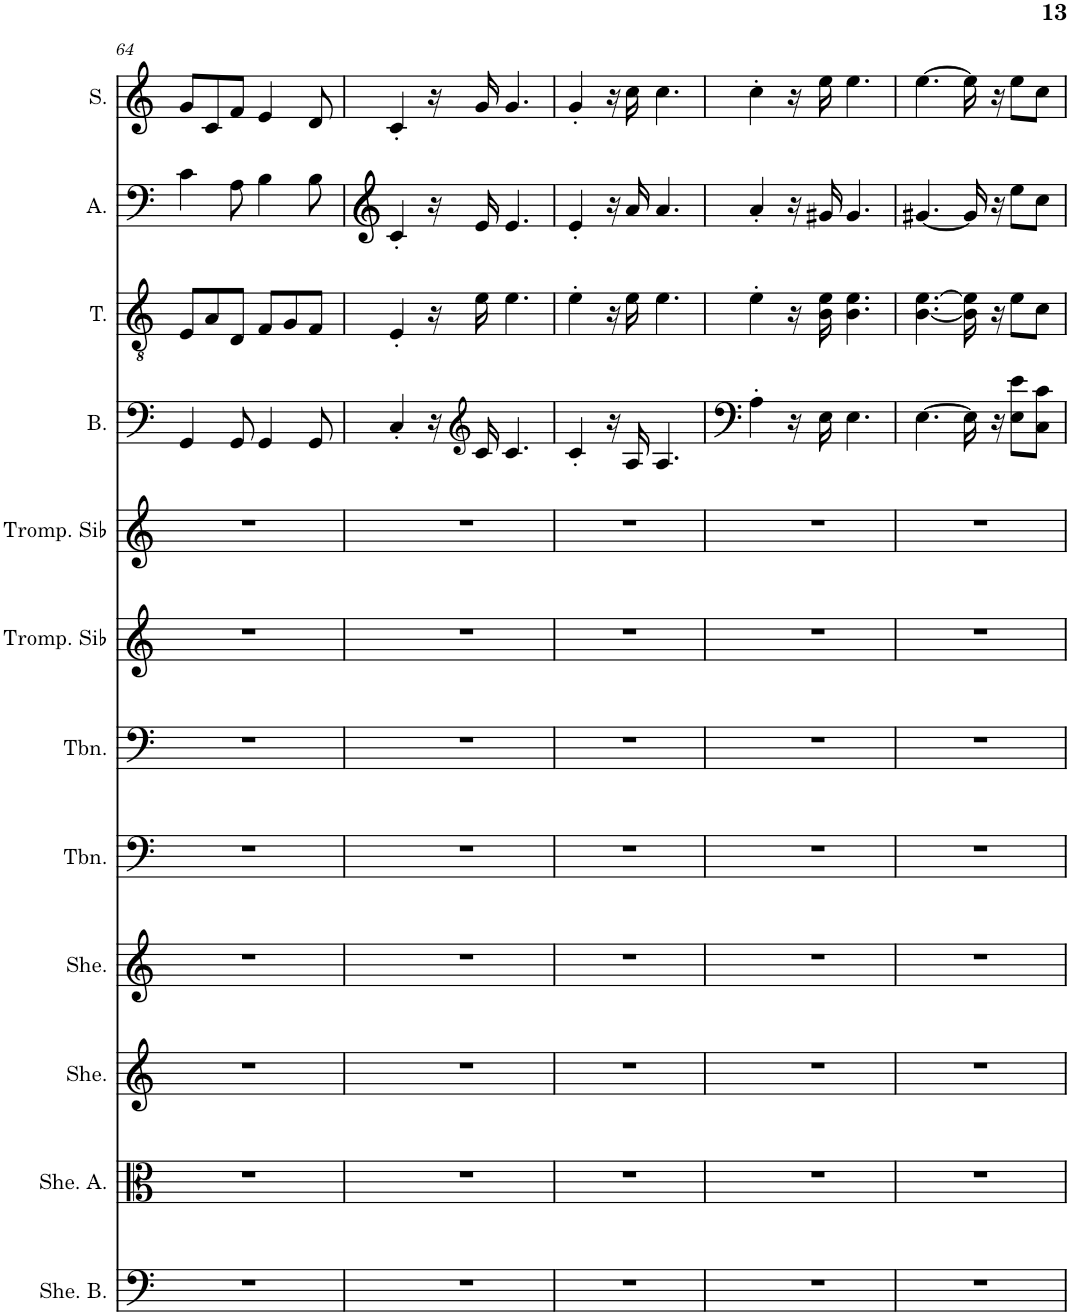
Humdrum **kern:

**kern	**kern	**kern	**kern	**kern	**kern	**kern	**kern	**kern	**kern	**kern	**kern
*part12	*part11	*part10	*part9	*part8	*part7	*part6	*part5	*part4	*part3	*part2	*part1
*staff12	*staff11	*staff10	*staff9	*staff8	*staff7	*staff6	*staff5	*staff4	*staff3	*staff2	*staff1
*I"Sheng Basse, Harmoniu	*I"Sheng Alto, Harmoniu	*I"Sheng, Harmoniu	*I"Sheng, Reed-Org	*I"Trombone, Solo Bas	*I"Trombone, Solo Ten	*I"Trompette en Sib, Solo Alt	*I"Trompette en Sib, Solo Sop	*I"Basse	*I"Ténor	*I"Alto	*I"Soprano
*I'She. B.	*I'She. A.	*I'She.	*I'She.	*I'Tbn.	*I'Tbn.	*I'Tromp. Sib	*I'Tromp. Sib	*I'B.	*I'T.	*I'A.	*I'S.
!!LO:PB:g=z
*clefF4	*clefC3	*clefG2	*clefG2	*clefF4	*clefF4	*clefG2	*clefG2	*clefF4	*clefGv2	*clefF4	*clefG2
*	*	*	*	*	*	*Trd1c2	*Trd1c2	*	*	*	*
*k[]	*k[]	*k[]	*k[]	*k[]	*k[]	*k[]	*k[]	*k[]	*k[]	*k[]	*k[]
*M6/8	*M6/8	*M6/8	*M6/8	*M6/8	*M6/8	*M6/8	*M6/8	*M6/8	*M6/8	*M6/8	*M6/8
=64	=64	=64	=64	=64	=64	=64	=64	=64	=64	=64	=64
2.r	2.r	2.r	2.r	2.r	2.r	2.r	2.r	4GG/	8E/L	4c\	8g/L
.	.	.	.	.	.	.	.	.	8A/	.	8c/
.	.	.	.	.	.	.	.	8GG/	8D/J	8A\	8f/J
.	.	.	.	.	.	.	.	4GG/	8F/L	4B\	4e/
.	.	.	.	.	.	.	.	.	8G/	.	.
.	.	.	.	.	.	.	.	8GG/	8F/J	8B\	8d/
=65	=65	=65	=65	=65	=65	=65	=65	=65	=65	=65	=65
2.r	2.r	2.r	2.r	2.r	2.r	2.r	2.r	4C'/	4E'/	4c'/	4c'/
.	.	.	.	.	.	.	.	16r	16r	16r	16r
*	*	*	*	*	*	*	*	*clefG2	*	*	*
.	.	.	.	.	.	.	.	16c/	16e\	16e/	16g/
.	.	.	.	.	.	.	.	4.c/	4.e\	4.e/	4.g/
=66	=66	=66	=66	=66	=66	=66	=66	=66	=66	=66	=66
2.r	2.r	2.r	2.r	2.r	2.r	2.r	2.r	4c'/	4e'\	4e'/	4g'/
.	.	.	.	.	.	.	.	16r	16r	16r	16r
.	.	.	.	.	.	.	.	16A/	16e\	16a/	16cc\
.	.	.	.	.	.	.	.	4.A/	4.e\	4.a/	4.cc\
=67	=67	=67	=67	=67	=67	=67	=67	=67	=67	=67	=67
2.r	2.r	2.r	2.r	2.r	2.r	2.r	2.r	4A'\	4e'\	4a'/	4cc'\
.	.	.	.	.	.	.	.	16r	16r	16r	16r
.	.	.	.	.	.	.	.	16E\	16B\ 16e\	16g#X/	16ee\
.	.	.	.	.	.	.	.	4.E\	4.B\ 4.e\	4.g#/	4.ee\
=68	=68	=68	=68	=68	=68	=68	=68	=68	=68	=68	=68
2.r	2.r	2.r	2.r	2.r	2.r	2.r	2.r	[4.E\	[4.B\ [4.e\	[4.g#X/	[4.ee\
.	.	.	.	.	.	.	.	16E\]	16B\] 16e\]	16g#/]	16ee\]
.	.	.	.	.	.	.	.	16r	16r	16r	16r
.	.	.	.	.	.	.	.	8E\ 8e\L	8e\L	8ee\L	8ee\L
.	.	.	.	.	.	.	.	8C\ 8c\J	8c\J	8cc\J	8cc\J
=	=	=	=	=	=	=	=	=	=	=	=
*-	*-	*-	*-	*-	*-	*-	*-	*-	*-	*-	*-
